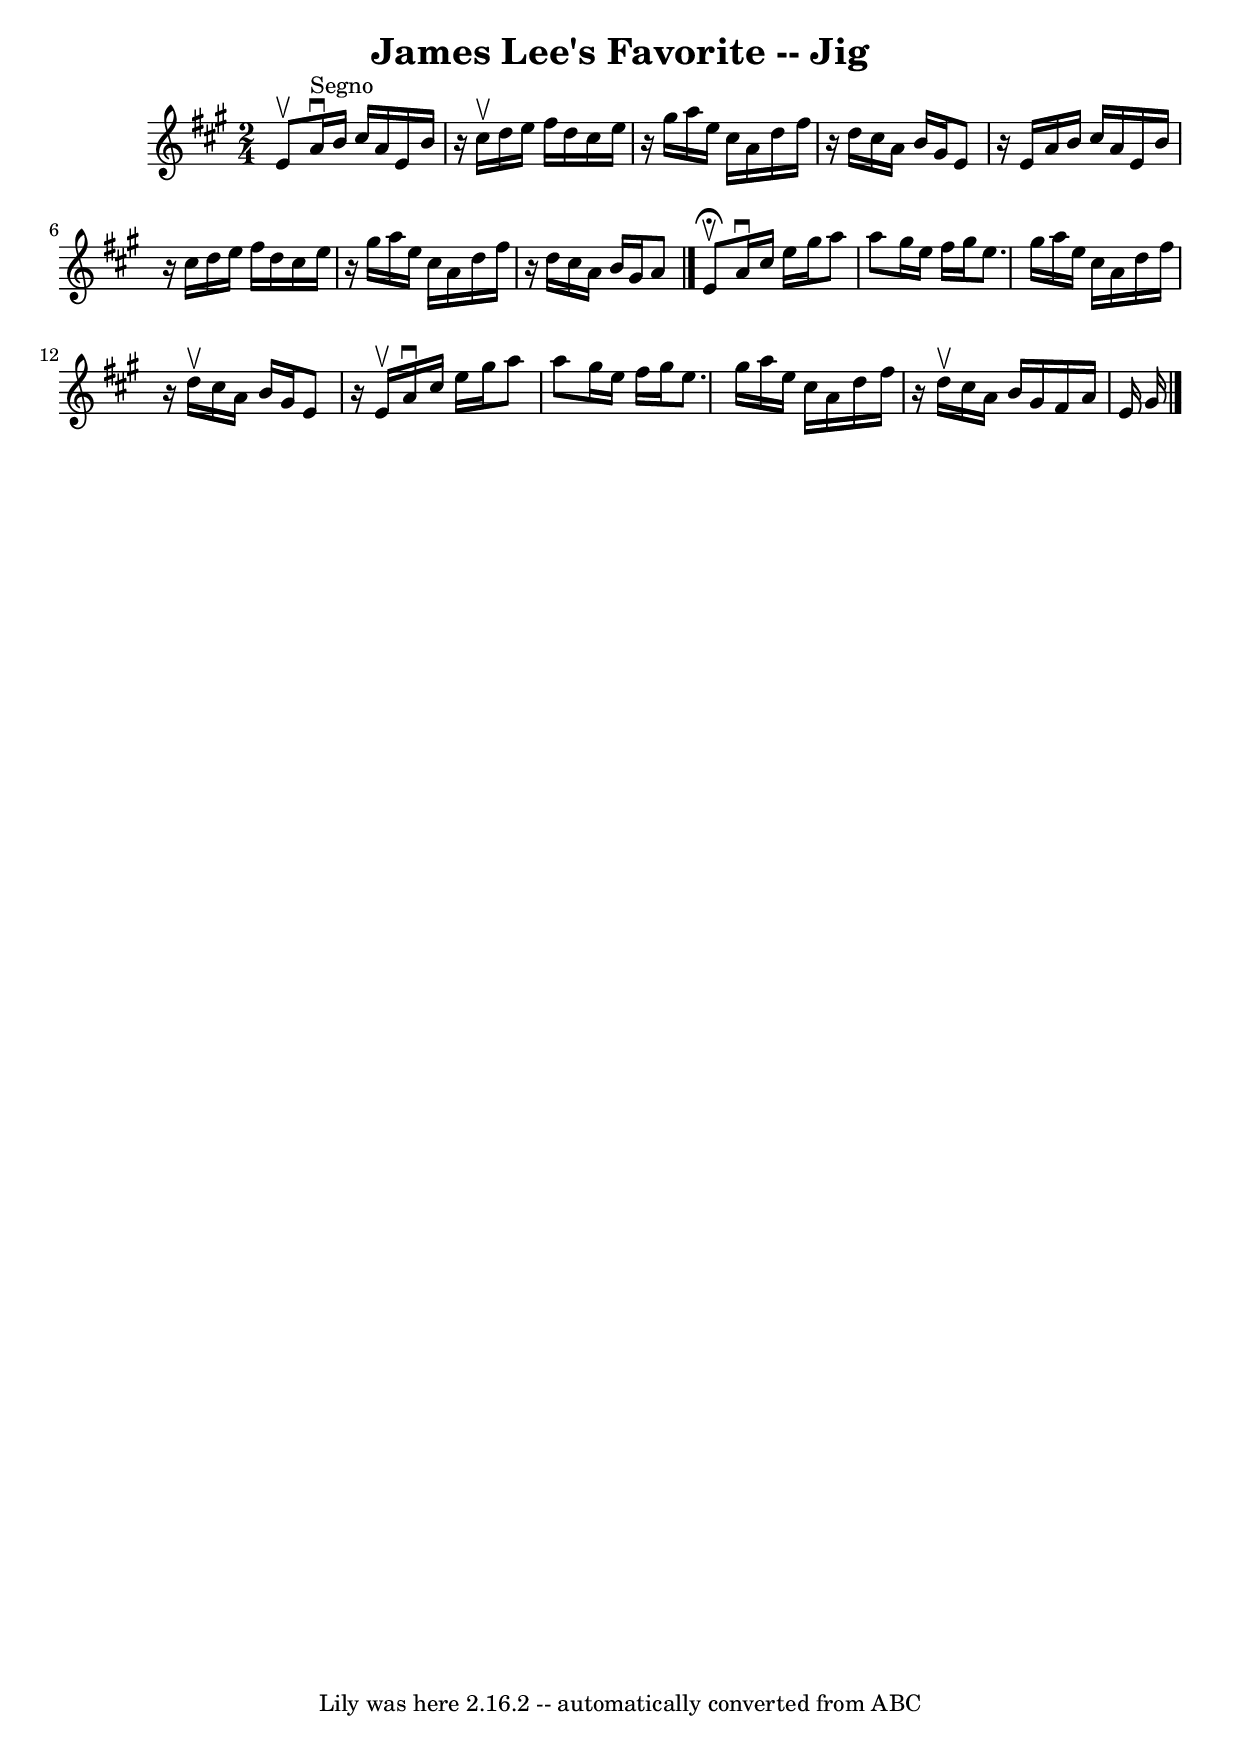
\version "2.16.2"
\include "Mammoth.ily"
\header {
  %% book = "Ryan's Mammoth Collection"
  crossRefNumber = "1"
  footnotes = "\\\\118 663"
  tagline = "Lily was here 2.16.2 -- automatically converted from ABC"
  title = "James Lee's Favorite -- Jig"

}
voicedefault =  {


  \time 2/4 
  \key a \major e'8^\upbow   |
  a'16^"Segno"^\downbow   
  b'16 cis''16 a'16 e'16 b'16    r16 cis''16^\upbow   |
  
  d''16 e''16 fis''16 d''16 cis''16 e''16    r16 gis''16    
  |
  a''16 e''16 cis''16 a'16 d''16 fis''16    r16 d''16   
  |
  cis''16 a'16 b'16 gis'16 e'8    r16 e'16    |
  
  a'16 b'16 cis''16 a'16 e'16 b'16    r16 cis''16    |
  
  d''16 e''16 fis''16 d''16 cis''16 e''16    r16 gis''16    
  |
  a''16 e''16 cis''16 a'16 d''16 fis''16    r16 d''16   
  |
  cis''16 a'16 b'16 gis'16 a'8    \bar "|." e'8 
  ^\fermata^\upbow |
  a'16^\downbow cis''16 e''16 gis''16    
  a''8 a''8    |
  gis''16 e''16 fis''16 gis''16 e''8.    
  gis''16    |
  a''16 e''16 cis''16 a'16 d''16 fis''16    
  r16 d''16^\upbow   |
  cis''16 a'16 b'16 gis'16 e'8    r16 
  e'16^\upbow   |
  a'16^\downbow cis''16 e''16 gis''16    
  a''8 a''8    |
  gis''16 e''16 fis''16 gis''16 e''8.    
  gis''16    |
  a''16 e''16 cis''16 a'16 d''16 fis''16    
  r16 d''16^\upbow   |
  cis''16 a'16 b'16 gis'16 fis'16    
  a'16 e'16 gis'16        \bar "|."   

}

\score{
  <<

    \context Staff="default"
    {
      \voicedefault 
      
    }

  >>
  \layout {
    
  }
  \midi {
  }

}
